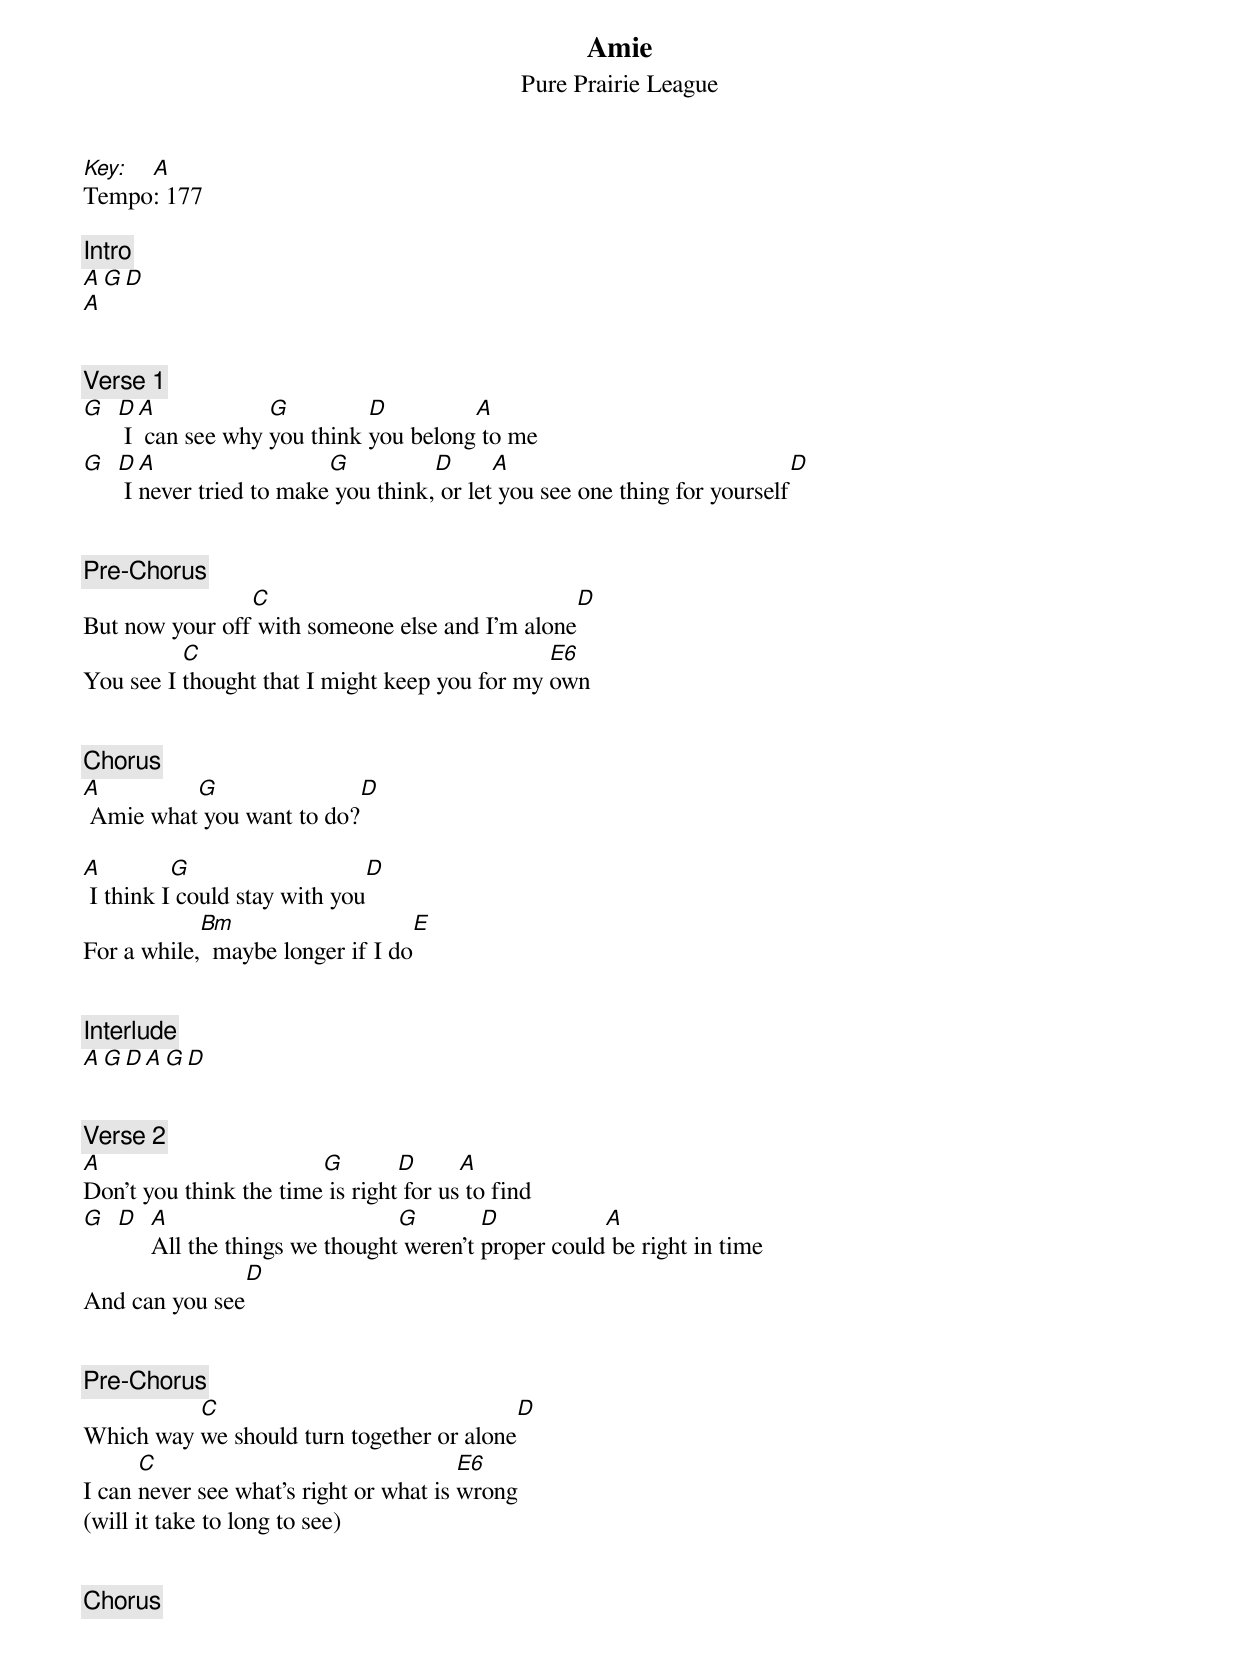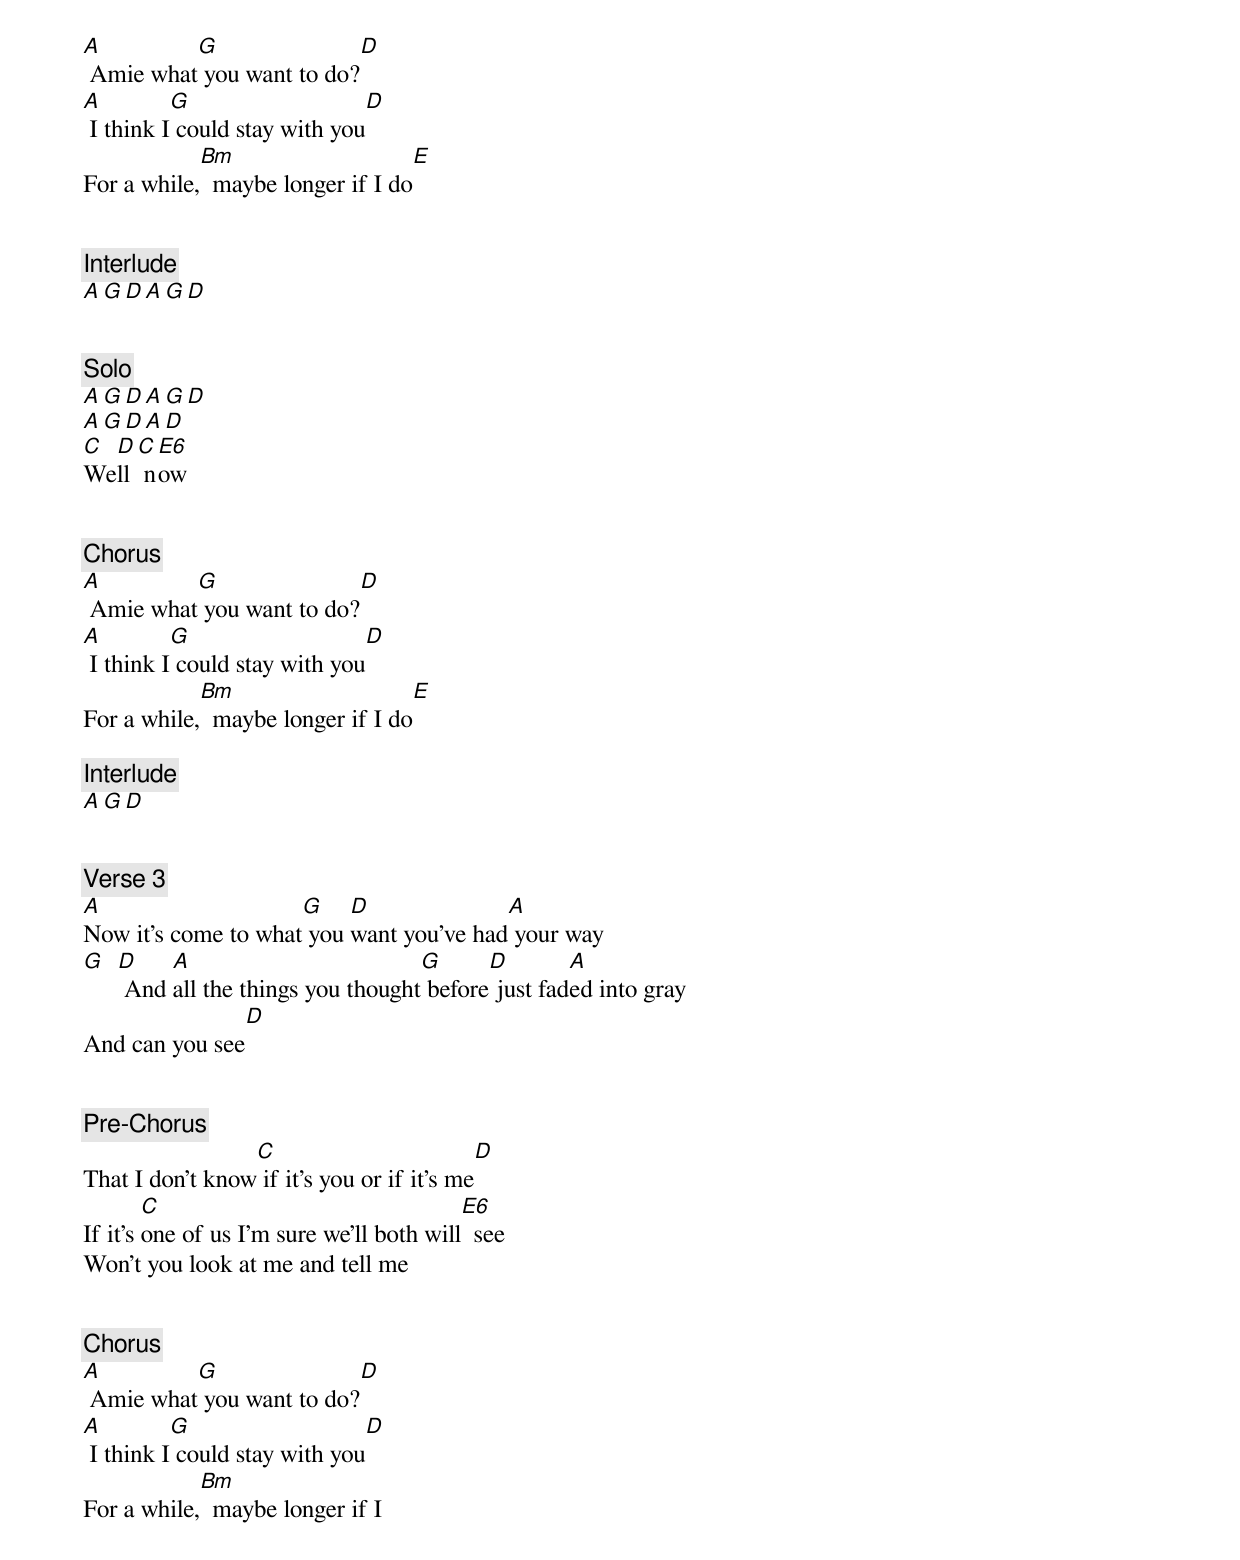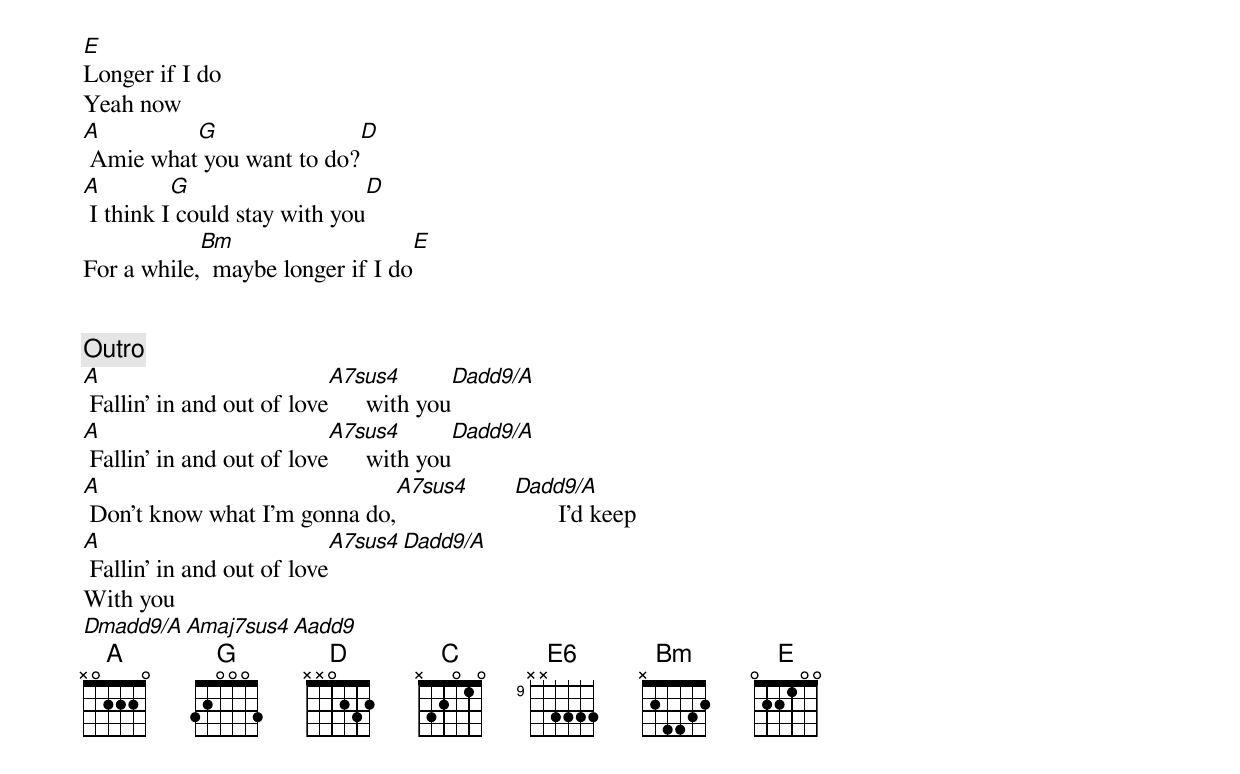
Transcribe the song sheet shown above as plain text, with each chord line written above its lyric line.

Amie
Pure Prairie League
Key: A
Tempo: 177

[Intro]
A G D
A


[Verse 1]
G D A            G         D         A
   I can see why you think you belong to me
G D  A                  G          D      A                              D
   I never tried to make you think, or let you see one thing for yourself


[Pre-Chorus]
                C                               D
But now your off with someone else and I'm alone
          C                                    E6
You see I thought that I might keep you for my own


[Chorus]
A         G               D
 Amie what you want to do?

A         G                   D
 I think I could stay with you
            Bm                    E
For a while,  maybe longer if I do


[Interlude]
A G D A G D


[Verse 2]
A                       G        D      A
Don't you think the time is right for us to find
G D A                        G        D           A
    All the things we thought weren't proper could be right in time
               D
And can you see


[Pre-Chorus]
          C                               D
Which way we should turn together or alone
      C                                 E6
I can never see what's right or what is wrong
(will it take to long to see)


[Chorus]
A         G               D
 Amie what you want to do?
A         G                   D
 I think I could stay with you
            Bm                    E
For a while,  maybe longer if I do


[Interlude]
A G D A G D


[Solo]
A G D A G D
A G D A D
C D C E6
Well now


[Chorus]
A         G               D
 Amie what you want to do?
A         G                   D
 I think I could stay with you
            Bm                    E
For a while,  maybe longer if I do

[Interlude]
A G D


[Verse 3]
A                    G    D              A
Now it's come to what you want you've had your way
G D    A                         G      D        A
   And all the things you thought before just faded into gray
               D
And can you see


[Pre-Chorus]
                 C                         D
That I don't know if it's you or if it's me
        C                                 E6
If it's one of us I'm sure we'll both will  see
Won't you look at me and tell me


[Chorus]
A         G               D
 Amie what you want to do?
A         G                   D
 I think I could stay with you
            Bm
For a while,  maybe longer if I
E
Longer if I do
Yeah now
A         G               D
 Amie what you want to do?
A         G                   D
 I think I could stay with you
            Bm                    E
For a while,  maybe longer if I do


[Outro]
A                          A7sus4        Dadd9/A
 Fallin' in and out of love      with you
A                          A7sus4        Dadd9/A
 Fallin' in and out of love      with you
A                             A7sus4 Dadd9/A
 Don't know what I'm gonna do,              I'd keep
A                          A7sus4 Dadd9/A
 Fallin' in and out of love
With you
Dmadd9/A Amaj7sus4 Aadd9
